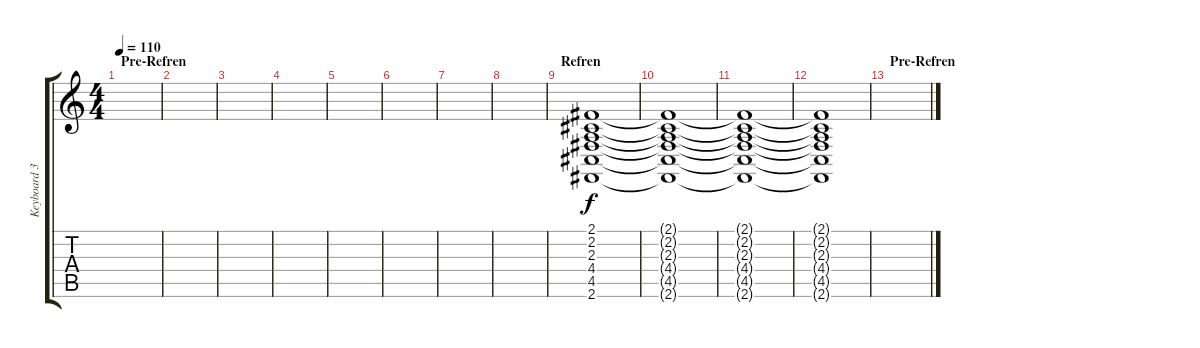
\track ("Keyboard 3" "Keyboard 3") {instrument choiraahs}
\staff {score tabs}
\tuning (E4 B3 G3 D3 A2 E2) {hide}
\ts (4 4)
\section ("" "Pre-Refren")
\tempo 110
\clef g2
\ks c
|
|
|
|
|
|
|
|
\section ("" "Refren")
(2.1 2.2 2.3 4.4 4.5 2.6).1 |
(2.1{t} 2.2{t} 2.3{t} 4.4{t} 4.5{t} 2.6{t}).1{dy f} |
(2.1{t} 2.2{t} 2.3{t} 4.4{t} 4.5{t} 2.6{t}).1 |
(2.1{t} 2.2{t} 2.3{t} 4.4{t} 4.5{t} 2.6{t}).1 |
\section ("" "Pre-Refren")
